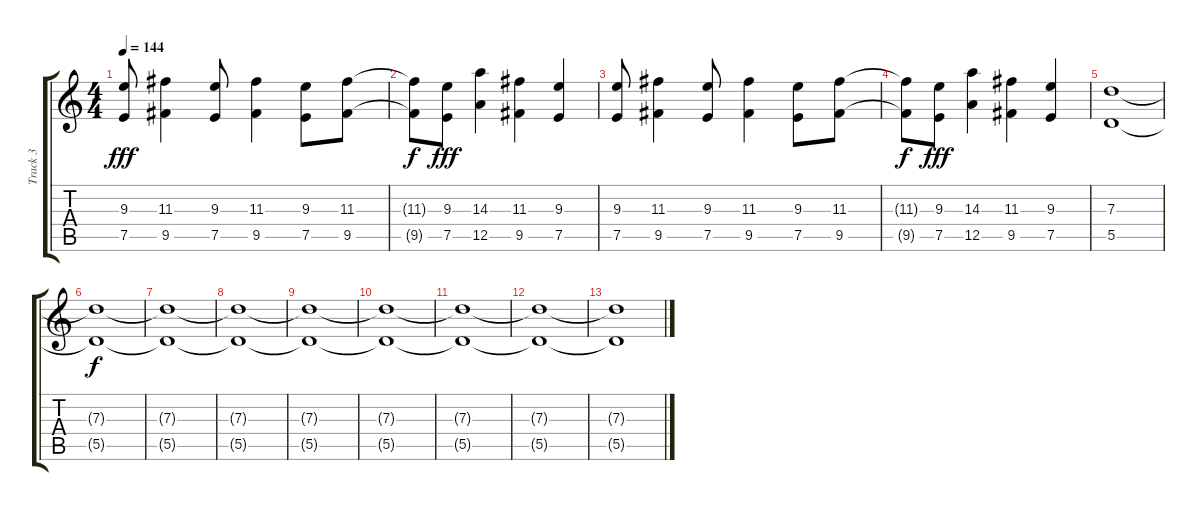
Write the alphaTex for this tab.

\track ("Track 3" "Track 3") {instrument overdrivenguitar}
\staff {score tabs}
\tuning (E4 B3 G3 D3 A2 D2) {hide}
\ts (4 4)
\tempo 144
\clef g2
\ks c
(9.3 7.5).8{dy fff} (11.3 9.5).4 (9.3 7.5).8 (11.3 9.5).4 (9.3 7.5).8 (11.3 9.5).8 |
(11.3{t} 9.5{t}).8{dy f} (9.3 7.5).8{dy fff} (14.3 12.5).4 (11.3 9.5).4 (9.3 7.5).4 |
(9.3 7.5).8 (11.3 9.5).4 (9.3 7.5).8 (11.3 9.5).4 (9.3 7.5).8 (11.3 9.5).8 |
(11.3{t} 9.5{t}).8{dy f} (9.3 7.5).8{dy fff} (14.3 12.5).4 (11.3 9.5).4 (9.3 7.5).4 |
(7.3 5.5).1 |
(7.3{t} 5.5{t}).1{dy f} |
(7.3{t} 5.5{t}).1 |
(7.3{t} 5.5{t}).1 |
(7.3{t} 5.5{t}).1 |
(7.3{t} 5.5{t}).1 |
(7.3{t} 5.5{t}).1 |
(7.3{t} 5.5{t}).1 |
(7.3{t} 5.5{t}).1
